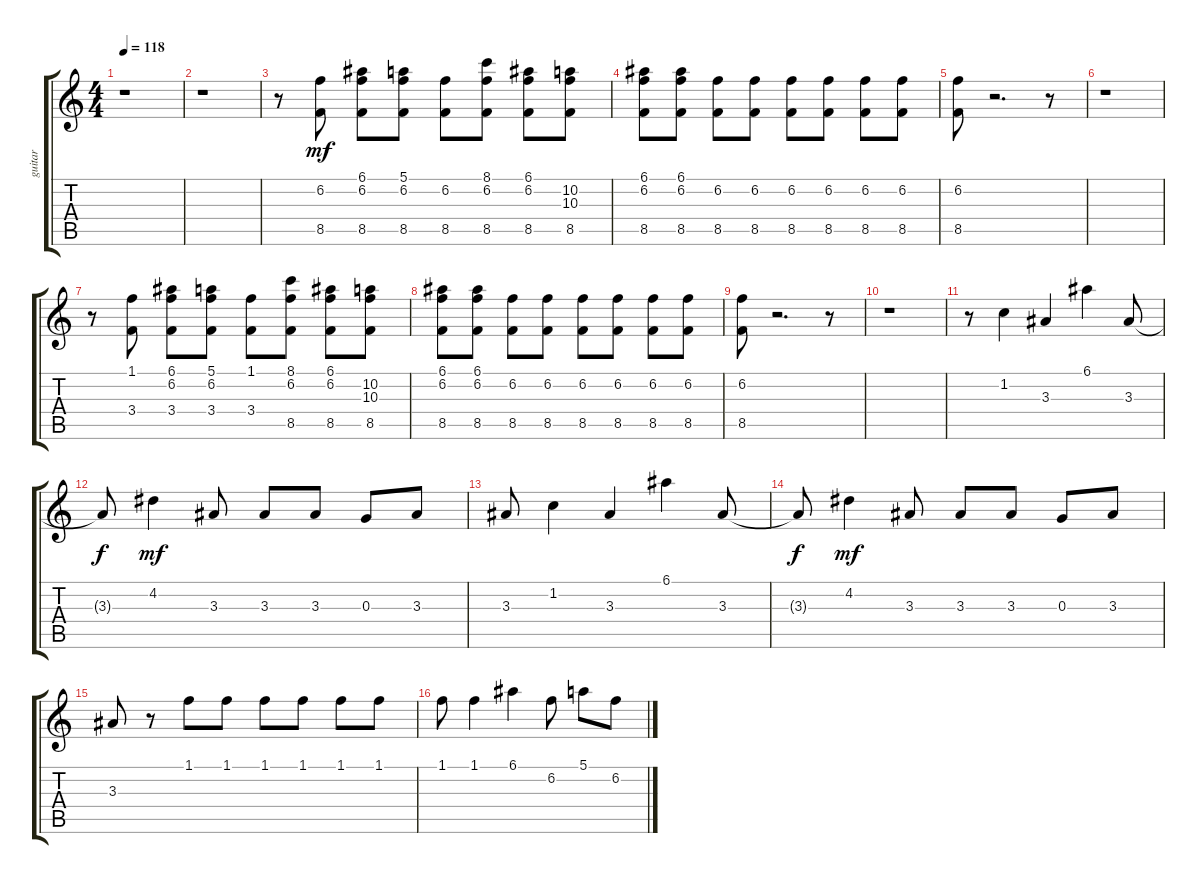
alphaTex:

\track ("guitar" "guitar") {instrument electricguitarjazz}
\staff {score tabs}
\tuning (E4 B3 G3 D3 A2 E2) {hide}
\ts (4 4)
\tempo 118
\clef g2
\ks c
r.1{dy mf instrument electricguitarjazz} |
r.1 |
r.8 (6.2 8.5).8 (6.1 6.2 8.5).8 (5.1 6.2 8.5).8 (6.2 8.5).8 (8.1 6.2 8.5).8 (6.1 6.2 8.5).8 (10.2 10.3 8.5).8 |
(6.1 6.2 8.5).8 (6.1 6.2 8.5).8{volume 12} (6.2 8.5).8{volume 11} (6.2 8.5).8{volume 10} (6.2 8.5).8{volume 9} (6.2 8.5).8{volume 8} (6.2 8.5).8{volume 7} (6.2 8.5).8{volume 6} |
(6.2 8.5).8{volume 5} r.2{d} r.8 |
r.1 |
r.8 (1.1 3.4).8{volume 12} (6.1 6.2 3.4).8 (5.1 6.2 3.4).8 (1.1 3.4).8 (8.1 6.2 8.5).8 (6.1 6.2 8.5).8 (10.2 10.3 8.5).8 |
(6.1 6.2 8.5).8 (6.1 6.2 8.5).8{volume 12} (6.2 8.5).8{volume 11} (6.2 8.5).8{volume 10} (6.2 8.5).8{volume 9} (6.2 8.5).8{volume 8} (6.2 8.5).8{volume 7} (6.2 8.5).8{volume 6} |
(6.2 8.5).8{volume 5} r.2{d} r.8 |
r.1 |
r.8 1.2.4{volume 10} 3.3.4 6.1.4 3.3.8 |
3.3{t}.8{dy f} 4.2.4{dy mf} 3.3.8 3.3.8 3.3.8 0.3.8 3.3.8 |
3.3.8 1.2.4 3.3.4 6.1.4 3.3.8 |
3.3{t}.8{dy f} 4.2.4{dy mf} 3.3.8 3.3.8 3.3.8 0.3.8 3.3.8 |
3.3.8 r.8 1.1.8 1.1.8 1.1.8 1.1.8 1.1.8 1.1.8 |
1.1.8 1.1.4 6.1.4 6.2.8 5.1.8 6.2.8
